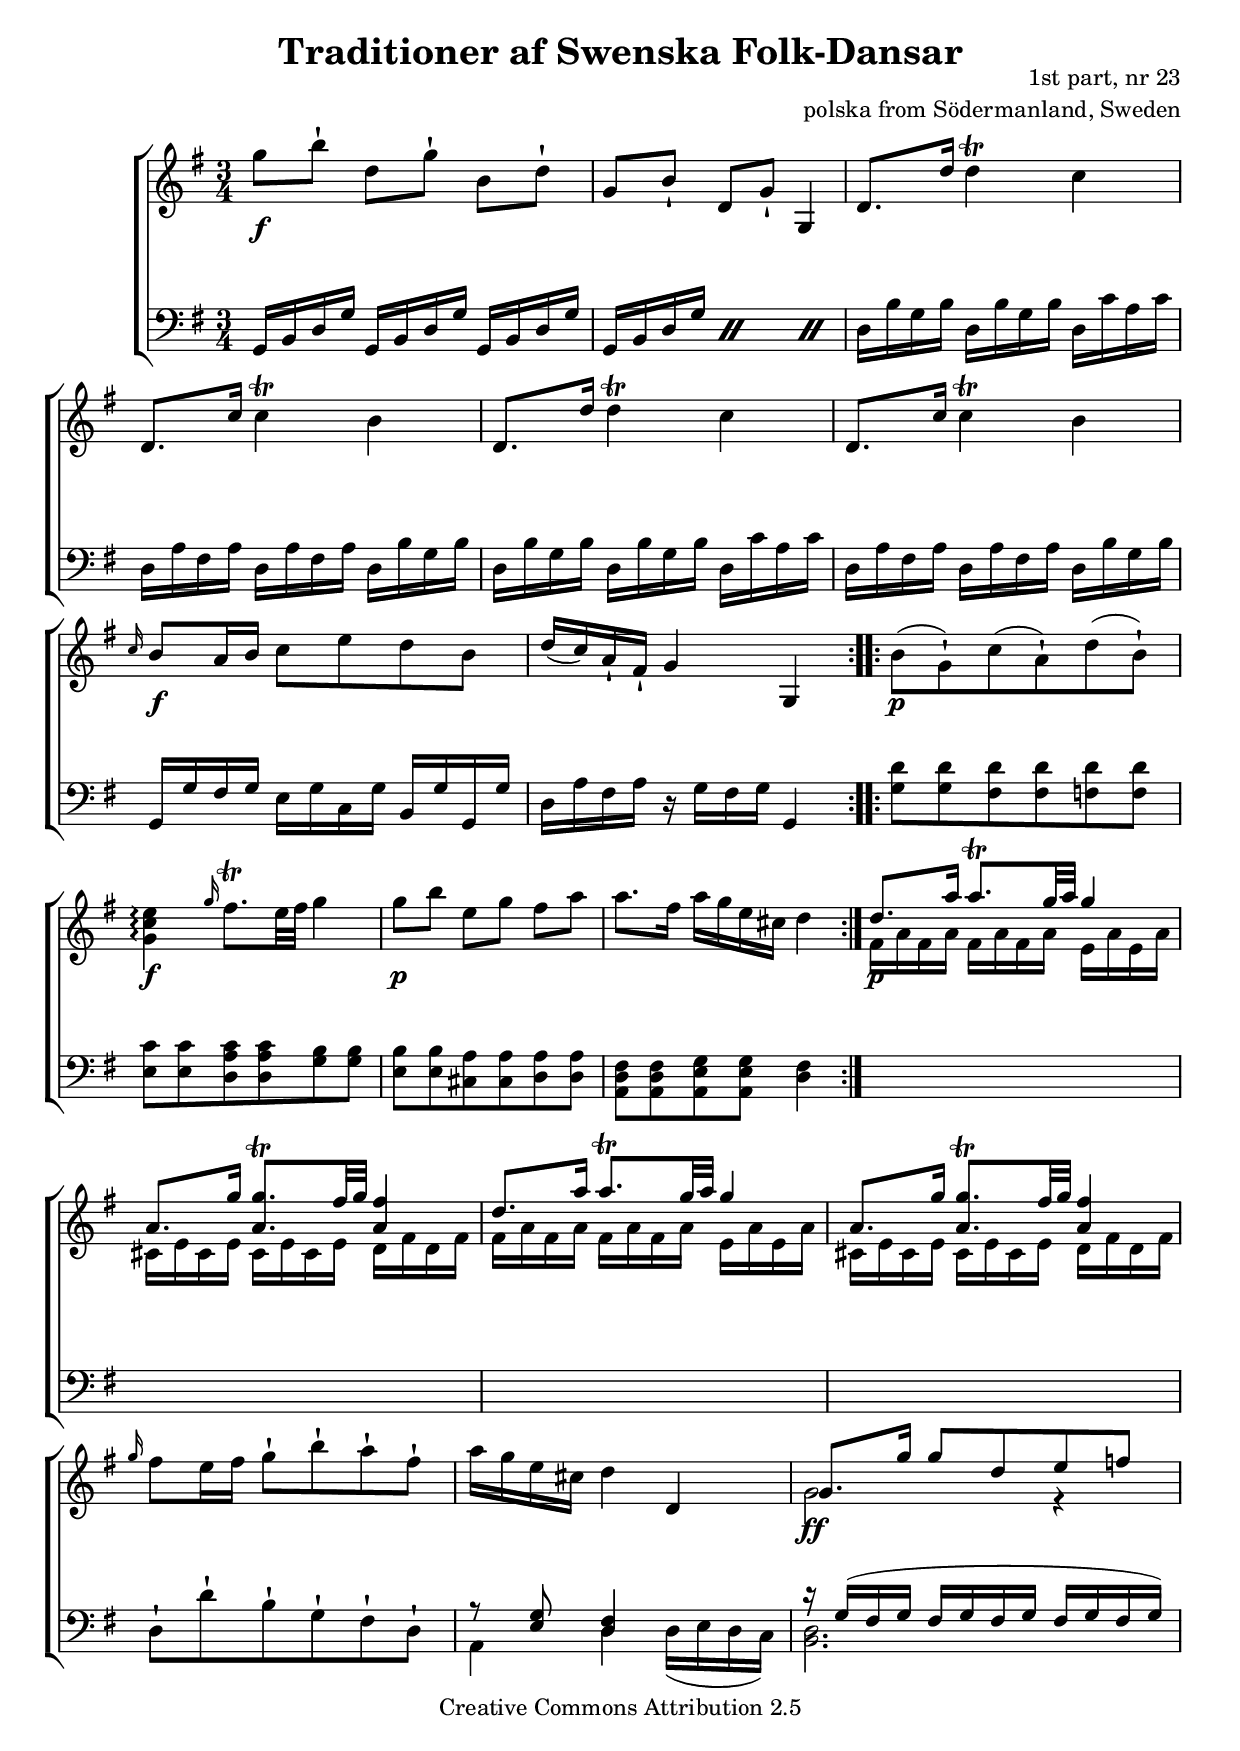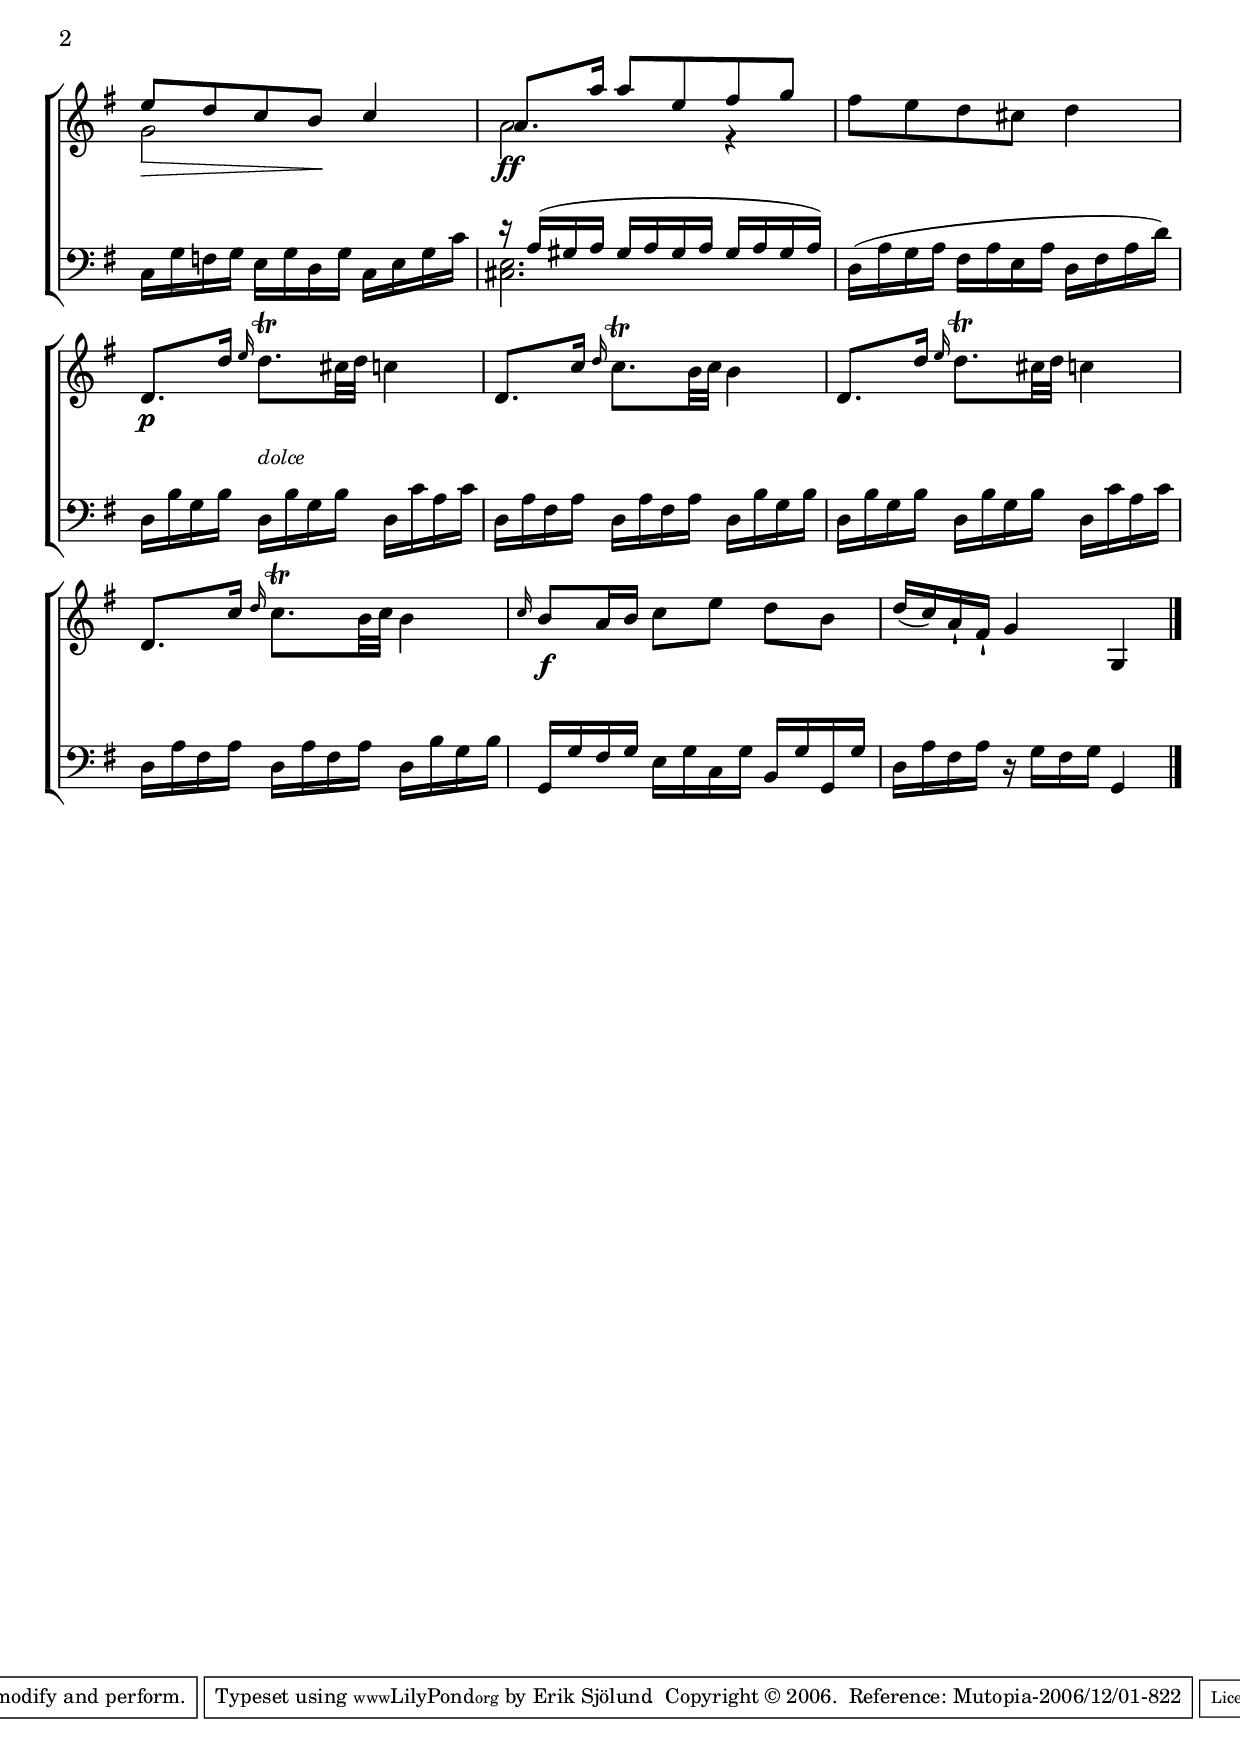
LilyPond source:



\header {
    title = "Traditioner af Swenska Folk-Dansar"
    opus = \markup {
         \column  {
          \right-align  "1st part, nr 23"
   \right-align "polska from Södermanland, Sweden" 
}
 } 
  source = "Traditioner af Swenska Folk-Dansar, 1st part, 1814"



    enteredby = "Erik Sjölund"
				% mutopia headers.

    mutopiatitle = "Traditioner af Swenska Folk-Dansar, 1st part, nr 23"

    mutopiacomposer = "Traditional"
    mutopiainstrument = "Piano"
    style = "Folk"
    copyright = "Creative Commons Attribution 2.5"
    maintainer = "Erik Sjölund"
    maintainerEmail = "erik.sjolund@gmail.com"




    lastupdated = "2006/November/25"
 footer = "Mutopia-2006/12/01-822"
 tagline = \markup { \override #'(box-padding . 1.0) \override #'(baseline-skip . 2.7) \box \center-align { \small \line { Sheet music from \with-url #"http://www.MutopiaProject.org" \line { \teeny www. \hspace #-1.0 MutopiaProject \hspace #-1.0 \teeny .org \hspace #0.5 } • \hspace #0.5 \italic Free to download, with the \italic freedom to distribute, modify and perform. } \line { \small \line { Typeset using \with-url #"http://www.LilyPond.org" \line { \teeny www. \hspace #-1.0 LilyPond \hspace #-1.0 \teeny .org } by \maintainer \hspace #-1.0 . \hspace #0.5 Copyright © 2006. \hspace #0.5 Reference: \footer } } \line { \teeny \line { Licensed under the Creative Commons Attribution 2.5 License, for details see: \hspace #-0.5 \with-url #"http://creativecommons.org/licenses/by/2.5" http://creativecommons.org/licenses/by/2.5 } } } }
  }




     \version "2.8.5"








global={
  \key g \major
  \time 3/4
}



upper =  {
  \global
  \repeat volta 2 {
    g''8[ b'']\staccatissimo d''[ g'']\staccatissimo b'[ d'']\staccatissimo |
    g'[ b']\staccatissimo d'[ g']\staccatissimo g4 |
    d'8. d''16 \once \override Script #'padding = #0.3 d''4\trill c'' |
    d'8. c''16 \once \override Script #'padding = #0.3 c''4\trill b' |
    d'8. d''16 \once \override Script #'padding = #0.3 d''4\trill c'' |
    d'8. c''16 \once \override Script #'padding = #0.3 c''4\trill b' |
    \grace c''16 b'8 a'16 b' c''8 e'' d'' b' |
    d''16( c'') a'\staccatissimo fis'\staccatissimo g'4 g |
  }
  \repeat volta 2 {
    b'8( g')\staccatissimo c''( a'\staccatissimo) d''( b'\staccatissimo) |
     <g' c'' e''>4 \arpeggio \grace g''16    \once \override Script #'padding = #2 fis''8. \trill    e''32 fis'' g''4 |
    g''8[ b''] e''[ g''] fis''[ a''] |
    a''8. fis''16 a'' g'' e'' cis'' d''4 |
  }
  << { d''8. a''16 a''8.\trill g''32 a'' g''4	 } \\ { 	fis'16  a' fis' a' fis' a' fis' a' e' a' e' a' } >> | 
  << { a'8. g''16 <a' g''>8.\trill fis''32 g'' <a' fis''>4 } \\ { cis'16 e' cis' e' cis' e' cis' e' d' fis' d' fis' }  >> |
  << { d''8. a''16 a''8.\trill g''32 a'' g''4	 } \\ { 	fis'16 a' fis' a' fis' a' fis' a' e' a' e' a' } >> |
  << { a'8. g''16 <a' g''>8.\trill fis''32 g'' <a' fis''>4 } \\ { cis'16 e' cis' e' cis' e' cis' e' d' fis' d' fis' }  >> |

   \grace g''16  fis''8 e''16 fis''16 g''8\staccatissimo b''\staccatissimo a''\staccatissimo fis''\staccatissimo |
  a''16 g'' e'' cis'' d''4 d' |
  << {	g'8. g''16 g''8 d'' e'' f'' } \\ { g'2 r4 } >> |
  << {	e''8 d'' c'' b' c''4 } \\ { g'2  } >> |

  << {	a'8. a''16 a''8 e'' fis'' g'' } \\ { a'2 r4 } >> |
  fis''8 e'' d'' cis'' d''4 |
  d'8. d''16  \grace e''16 \once \override Script #'padding = #1.6  d''8.\trill cis''32 d'' c''4 |
  d'8. c''16  \grace d''16 \once \override Script #'padding = #1.3  c''8.\trill b'32 c'' b'4 |

  d'8. d''16  \grace e''16 \once \override Script #'padding = #1.7  d''8.\trill cis''32 d'' c''4 |
  d'8. c''16  \grace d''16 \once \override Script #'padding = #1.2  c''8.\trill b'32 c'' b'4 |
   \grace c''16  b'8 a'16 b' c''8[ e''] d''[ b'] |
  d''16( c'') a'\staccatissimo fis'\staccatissimo g'4 g \bar "|."
}

lower =  {
  \global \clef bass
  \repeat volta 2 {
    g,16 b, d g g, b, d g g, b, d g |
    \repeat "percent" 3 { g,16 b, d g }	 |
    d b g b d b g b d c' a c' |
    d a fis a d a fis a d b g b |

    d b g b d b g b d c' a c' |
    d a fis a d a fis a d b g b |
    g, g fis g e g c g b, g g, g |
    d a fis a r g fis g g,4 |
  }

  \repeat volta 2 {
    <g d'>8 <g d'> <fis d'> <fis d'> <f d'> <f d'> |
    <e c'> <e c'> <d a c'> <d a c'> <g b> <g b> |
    <e b> <e b> <cis a> <cis a> <d a> <d a> |
    <a, d fis> <a, d fis> <a, e g> <a, e g> <d fis>4 
  }

  s1*3/4
  s1*3/4
  s1*3/4
  s1*3/4

  d8\staccatissimo d'\staccatissimo b\staccatissimo g\staccatissimo fis\staccatissimo d\staccatissimo |
  << { r8 <e g>8 <d fis>4 } \\ {  a,4  d  d16( e d c ) } >> |

  << { 	r16 g( fis g fis g fis g fis g fis g)  } \\ { <d b,>2. } >> |
  c16 g f g e g d g c e g c'
  << { 	r16 a( gis a gis a gis a gis a gis a)  } \\ { <cis e>2. } >> |
  d16( a g a fis a e a d fis a d') |

  d b g b d b g b d c' a c' |
  d a fis a d a fis a d b g b |

  d b g b d b g b d c' a c' |
  d a fis a d a fis a d b g b |
  g, g fis g e g c g b, g g, g |
  d a fis a r g fis g g,4 |
}
    
dynamics = {
  \repeat volta 2 {
  s2. \f 
s2.*5 
 s2. \f

 s2.

}

  \repeat volta 2 {
 s8\p s8 s2
s2. \f 
s2.\p
 s2.
}

  
 s2.\p  s2.*5  s2. \ff  s4 \> s8 s8 \! s4   s2. \ff s2. s4 \p s2  _\markup { \italic \small dolce } s2.*3  s2. \f s2.


}


\score {
  \new PianoStaff \with{systemStartDelimiter = #'SystemStartBracket } <<
    \new Staff = "upper" \upper
    \new Dynamics = "dynamics" \dynamics
    \new Staff = "lower" <<
      \clef bass
      \lower
    >>
  >>

  \layout {
    \context {
      \type "Engraver_group"
      \name Dynamics
      \alias Voice % So that \cresc works, for example.
      \consists "Output_property_engraver"
%      \override VerticalAxisGroup #'minimum-Y-extent = #'(-1 . 1)
      \consists "Piano_pedal_engraver"
      \consists "Script_engraver"
      \consists "Dynamic_engraver"
      \consists "Text_engraver"
      \override TextScript #'font-size = #2
      \override TextScript #'font-shape = #'italic

      \override DynamicText #'extra-offset = #'(0 . 2.5)
      \override Hairpin #'extra-offset = #'(0 . 2.5)


      \consists "Skip_event_swallow_translator"
      \consists "Axis_group_engraver"
    }
    \context {\Score \remove "Bar_number_engraver"}
    \context {
      \PianoStaff
      \accepts Dynamics
   \override VerticalAlignment #'forced-distance = #7
  \override SpanBar #'transparent = ##t

    }
  }
}

          


mididynamics = { \dynamics } 
midiupper = { \upper }
midilower = { \lower }

          




\score {
  \unfoldRepeats
  \new PianoStaff <<
    \new Staff = "upper" <<  \midiupper  \mididynamics >>
    \new Staff = "lower" <<  \midilower  \mididynamics >>
  >>
  \midi {
    \context {
      \type "Performer_group"
      \name Dynamics
      \consists "Piano_pedal_performer"
    }
    \context {
      \PianoStaff
      \accepts Dynamics
    }
 \tempo 4=110    
  }
}






  


